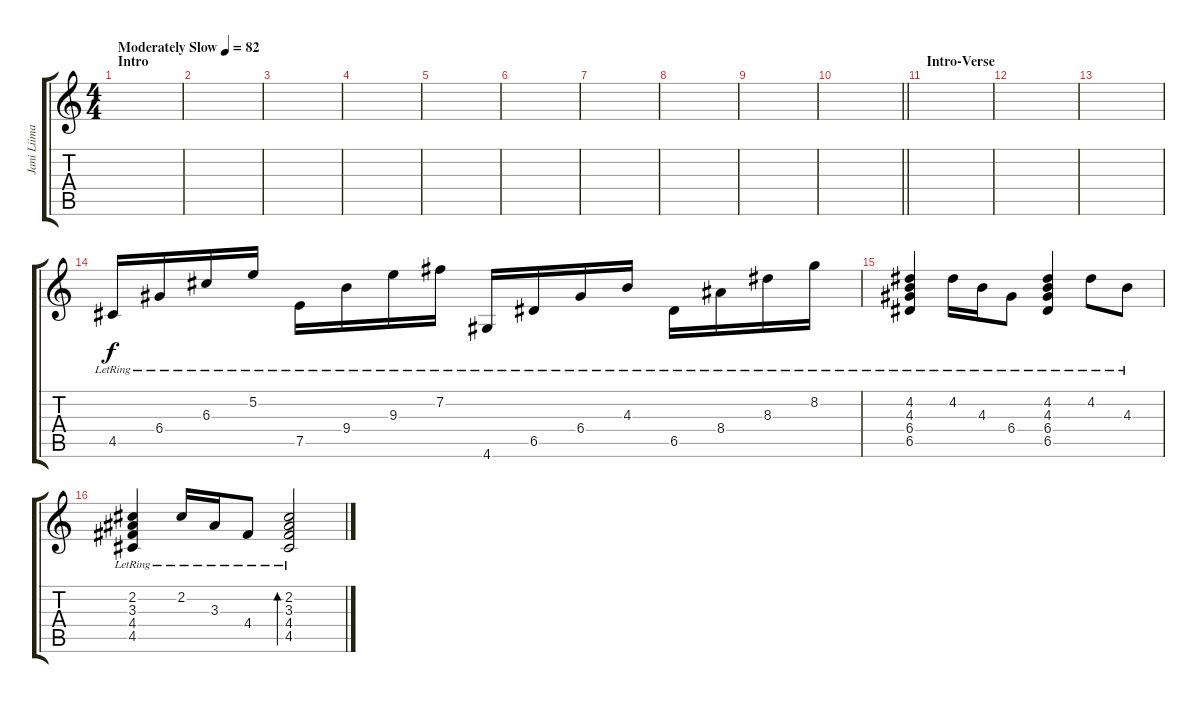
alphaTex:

\track ("Jani Liimatainen" "Jani Liima") {instrument distortionguitar}
\staff {score tabs}
\tuning (E4 B3 G3 D3 A2 E2) {hide}
\ts (4 4)
\section ("" "Intro")
\tempo (82 "Moderately Slow")
\clef g2
\ks c
|
|
|
|
|
|
|
|
|
\barLineRight lightlight
|
\section ("" "Intro-Verse")
|
|
|
4.5{lr}.16{balance 8 instrument electricguitarclean} 6.4{lr}.16 6.3{lr}.16 5.2{lr}.16 7.5{lr}.16 9.4{lr}.16 9.3{lr}.16 7.2{lr}.16 4.6{lr}.16 6.5{lr}.16 6.4{lr}.16 4.3{lr}.16 6.5{lr}.16 8.4{lr}.16 8.3{lr}.16 8.2{lr}.16 |
(4.2{lr} 4.3{lr} 6.4{lr} 6.5{lr}).4 4.2{lr}.16 4.3{lr}.16 6.4{lr}.8 (4.2{lr} 4.3{lr} 6.4{lr} 6.5{lr}).4 4.2{lr}.8 4.3{lr}.8 |
(2.2{lr} 3.3{lr} 4.4{lr} 4.5{lr}).4 2.2{lr}.16 3.3{lr}.16 4.4{lr}.8 (2.2{lr} 3.3{lr} 4.4{lr} 4.5{lr}).2{bd 120}
